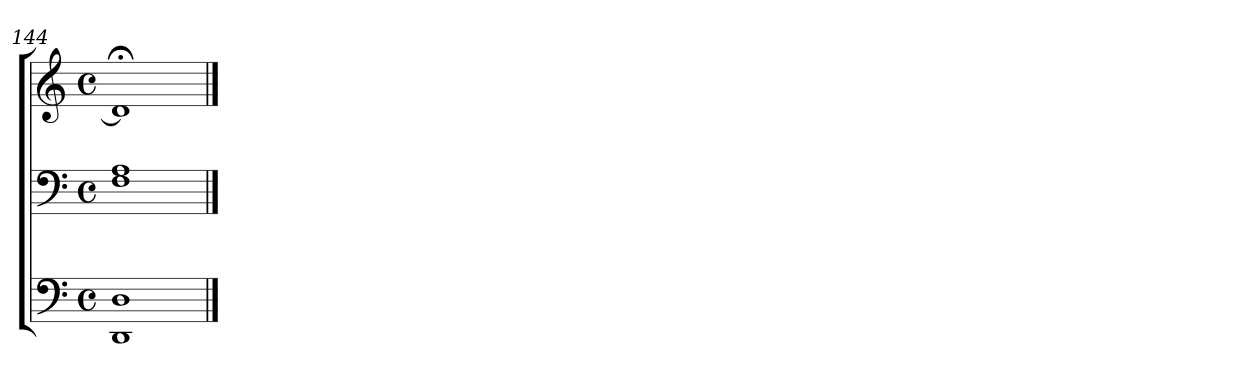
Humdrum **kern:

**kern	**kern	**kern
*part3	*part2	*part1
*staff3	*staff2	*staff1
*clefF4	*clefF4	*clefG2
*M4/4	*M4/4	*M4/4
*met(c)	*met(c)	*met(c)
=144	=144	=144
1D 1DD	1A 1F	1d;<]
==	==	==
*-	*-	*-
